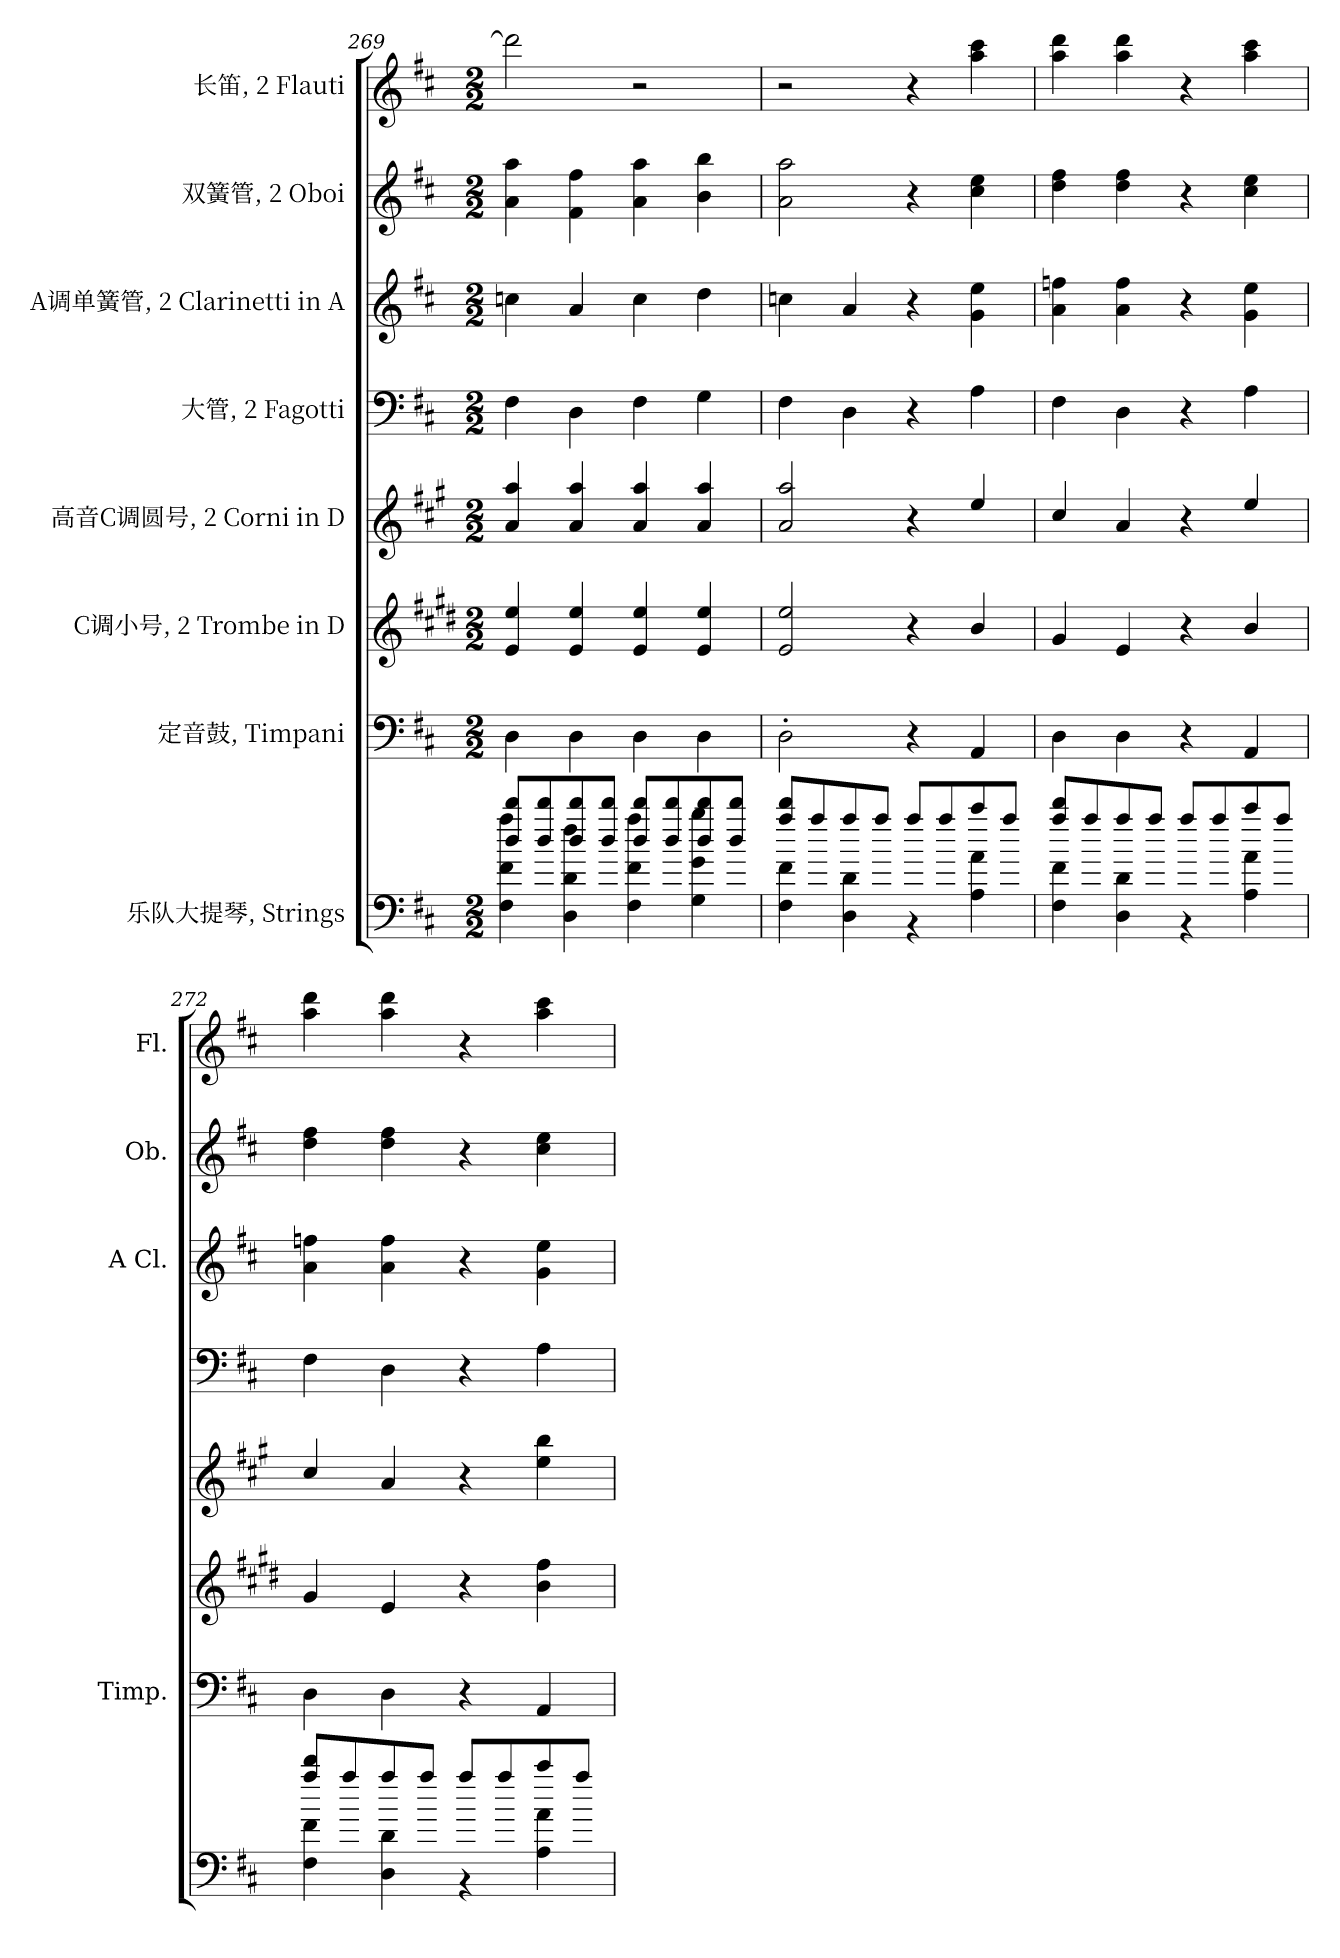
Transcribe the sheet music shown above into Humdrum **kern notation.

**kern	**kern	**kern	**kern	**kern	**kern	**kern	**kern
*part8	*part7	*part6	*part5	*part4	*part3	*part2	*part1
*staff8	*staff7	*staff6	*staff5	*staff4	*staff3	*staff2	*staff1
*I"乐队大提琴, Strings	*I"定音鼓, Timpani	*I"C调小号, 2 Trombe in D	*I"高音C调圆号, 2 Corni in D	*I"大管, 2 Fagotti	*I"A调单簧管, 2 Clarinetti in A	*I"双簧管, 2 Oboi	*I"长笛, 2 Flauti
*	*I'Timp.	*	*	*	*I'A Cl.	*I'Ob.	*I'Fl.
*clefF4	*clefF4	*clefG2	*clefG2	*clefF4	*clefG2	*clefG2	*clefG2
*	*	*ITrd1c2	*ITrd4c7	*	*ITrd2c3	*	*
*k[f#c#]	*k[f#c#]	*k[f#c#]	*k[f#c#]	*k[f#c#]	*k[f#c#g#d#a#]	*k[f#c#]	*k[f#c#]
*M2/2	*M2/2	*M2/2	*M2/2	*M2/2	*M2/2	*M2/2	*M2/2
=269	=269	=269	=269	=269	=269	=269	=269
*^	*	*	*	*	*	*	*
8dd/ 8ddd/L	4F#\ 4f#\ 4aa\	4D\	4d/ 4dd/	4d/ 4dd/	4F#\	4an\	4a\ 4aa\	2ddd\]
8dd/ 8ddd/	.	.	.	.	.	.	.	.
8dd/ 8ddd/	4D\ 4d\ 4ff#\	4D\	4d/ 4dd/	4d/ 4dd/	4D\	4f#/	4f#\ 4ff#\	.
8dd/ 8ddd/J	.	.	.	.	.	.	.	.
8dd/ 8ddd/L	4F#\ 4f#\ 4aa\	4D\	4d/ 4dd/	4d/ 4dd/	4F#\	4a\	4a\ 4aa\	2r
8dd/ 8ddd/	.	.	.	.	.	.	.	.
8dd/ 8ddd/	4G\ 4g\ 4bb\	4D\	4d/ 4dd/	4d/ 4dd/	4G\	4b\	4b\ 4bb\	.
8dd/ 8ddd/J	.	.	.	.	.	.	.	.
!!LO:PB:g=z
=270	=270	=270	=270	=270	=270	=270	=270	=270
8aa/ 8ddd/L	4F#\ 4f#\	2D'\	2d/ 2dd/	2d/ 2dd/	4F#\	4an\	2a\ 2aa\	2r
8aa/	.	.	.	.	.	.	.	.
8aa/	4D\ 4d\	.	.	.	4D\	4f#/	.	.
8aa/J	.	.	.	.	.	.	.	.
8aa/L	4r	4r	4r	4r	4r	4r	4r	4r
8aa/	.	.	.	.	.	.	.	.
8ccc#/	4A\ 4a\	4AA/	4a/	4a/	4A\	4e\ 4cc#\	4cc#\ 4ee\	4aa\ 4ccc#\
8aa/J	.	.	.	.	.	.	.	.
=271	=271	=271	=271	=271	=271	=271	=271	=271
8aa/ 8ddd/L	4F#\ 4f#\	4D\	4f#/	4f#/	4F#\	4f#\ 4ddn\	4dd\ 4ff#\	4aa\ 4ddd\
8aa/	.	.	.	.	.	.	.	.
8aa/	4D\ 4d\	4D\	4d/	4d/	4D\	4f#\ 4dd\	4dd\ 4ff#\	4aa\ 4ddd\
8aa/J	.	.	.	.	.	.	.	.
8aa/L	4r	4r	4r	4r	4r	4r	4r	4r
8aa/	.	.	.	.	.	.	.	.
8ccc#/	4A\ 4a\	4AA/	4a/	4a/	4A\	4e\ 4cc#\	4cc#\ 4ee\	4aa\ 4ccc#\
8aa/J	.	.	.	.	.	.	.	.
=272	=272	=272	=272	=272	=272	=272	=272	=272
8aa/ 8ddd/L	4F#\ 4f#\	4D\	4f#/	4f#/	4F#\	4f#\ 4ddn\	4dd\ 4ff#\	4aa\ 4ddd\
8aa/	.	.	.	.	.	.	.	.
8aa/	4D\ 4d\	4D\	4d/	4d/	4D\	4f#\ 4dd\	4dd\ 4ff#\	4aa\ 4ddd\
8aa/J	.	.	.	.	.	.	.	.
8aa/L	4r	4r	4r	4r	4r	4r	4r	4r
8aa/	.	.	.	.	.	.	.	.
8ccc#/	4A\ 4a\	4AA/	4a\ 4ee\	4a\ 4ee\	4A\	4e\ 4cc#\	4cc#\ 4ee\	4aa\ 4ccc#\
8aa/J	.	.	.	.	.	.	.	.
*v	*v	*	*	*	*	*	*	*
=	=	=	=	=	=	=	=
*-	*-	*-	*-	*-	*-	*-	*-
